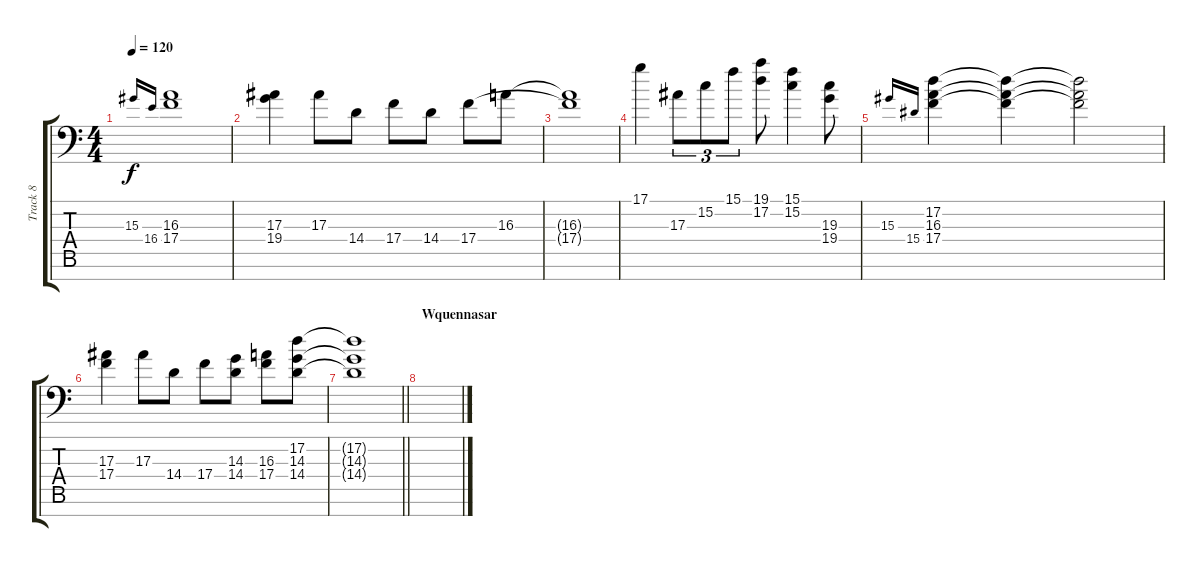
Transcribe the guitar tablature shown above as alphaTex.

\track ("Track 8" "Track 8") {instrument vibraphone}
\staff {score tabs}
\tuning (D4 A3 F3 C3 G2 D2 G1) {hide}
\ts (4 4)
\tempo 120
\clef f4
\ks c
15.3.16{gr onbeat dy f} 16.4.16{gr onbeat} (16.3 17.4).1 |
(17.3 19.4).4 17.3.8 14.4.8 17.4.8 14.4.8 17.4.8 16.3.8 |
(16.3{t} 17.4{t}).1 |
17.1.4 17.3.8{tu (3 2)} 15.2.8{tu (3 2)} 15.1.8{tu (3 2)} (19.1 17.2).8 (15.1 15.2).4 (19.3 19.4).8 |
15.3.16{gr onbeat} 15.4.16{gr onbeat} (17.2 16.3 17.4).4 (17.2{t} 16.3{t} 17.4{t}).4 (17.2{t} 16.3{t} 17.4{t}).2 |
(17.3 17.4).4 17.3.8 14.4.8 17.4.8 (14.3 14.4).8 (16.3 17.4).8 (17.2 14.3 14.4).8 |
\barLineRight lightlight
(17.2{t} 14.3{t} 14.4{t}).1 |
\section ("" "Wquennasar")
